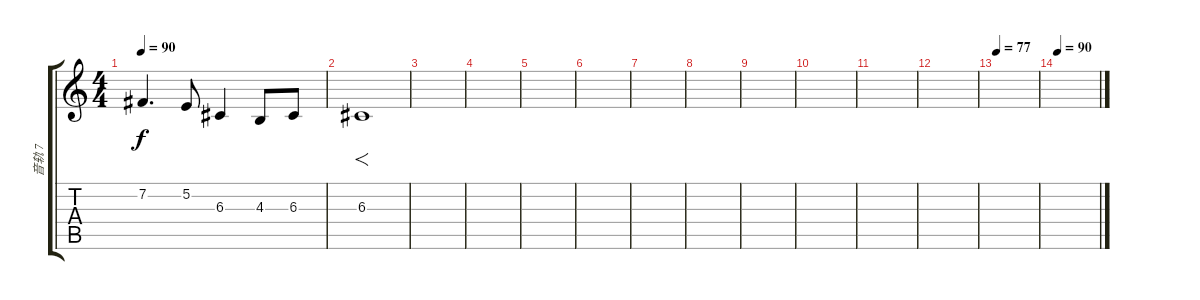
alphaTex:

\track ("音轨 7" "音轨 7") {instrument stringensemble2}
\staff {score tabs}
\tuning (E4 B3 G3 D3 A2 E2) {hide}
\ts (4 4)
\tempo 90
\clef g2
\ks c
7.2.4{d dy f} 5.2.8 6.3.4 4.3.8 6.3.8 |
6.3.1{f} |
|
|
|
|
|
|
|
|
|
|
\tempo 77
|
\tempo 90
